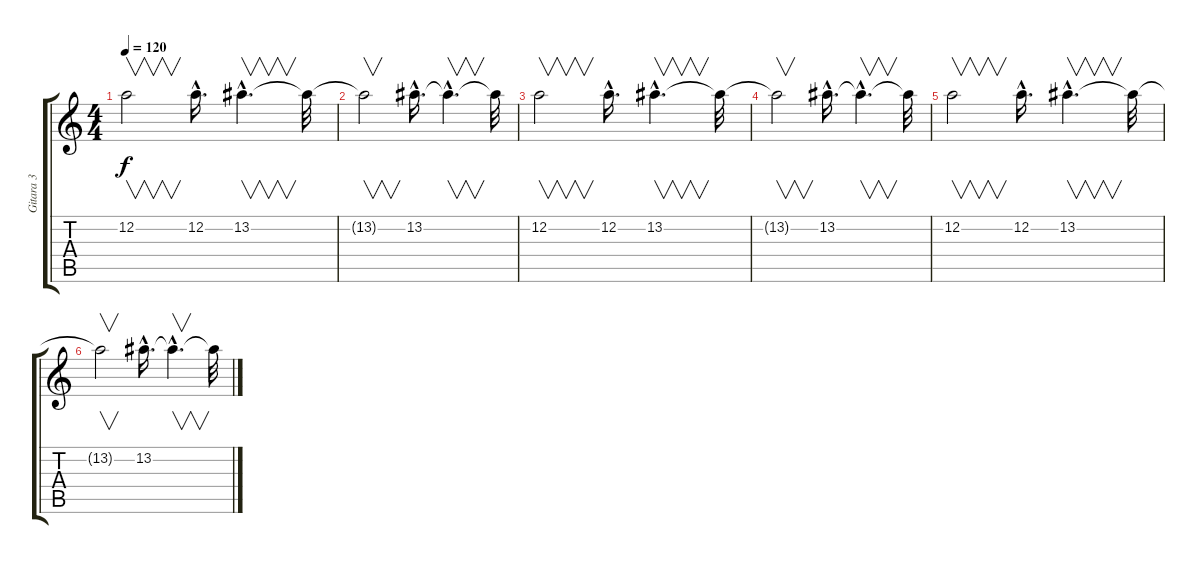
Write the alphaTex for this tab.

\track ("Gitara 3" "Gitara 3") {instrument distortionguitar}
\staff {score tabs}
\tuning (D4 A3 F3 C3 G2 D2) {hide}
\ts (4 4)
\tempo 120
\clef g2
\ks c
12.2.2{v dy f volume 6} 12.2{hac}.16{d} 13.2{hac}.4{v d} 13.2{t}.32 |
13.2{t}.2{v volume 5} 13.2{hac}.16{d} 13.2{hac t}.4{v d} 13.2{t}.32 |
12.2.2{v volume 4} 12.2{hac}.16{d} 13.2{hac}.4{v d} 13.2{t}.32 |
13.2{t}.2{v volume 3} 13.2{hac}.16{d} 13.2{hac t}.4{v d} 13.2{t}.32 |
12.2.2{v volume 2} 12.2{hac}.16{d} 13.2{hac}.4{v d} 13.2{t}.32 |
13.2{t}.2{v volume 1} 13.2{hac}.16{d} 13.2{hac t}.4{v d} 13.2{t}.32
